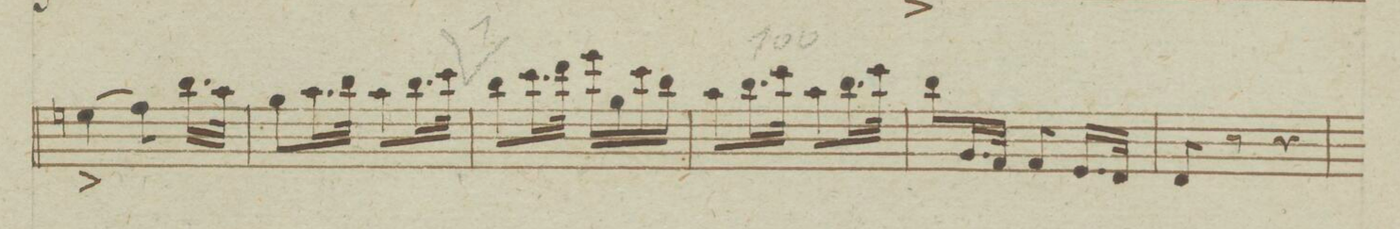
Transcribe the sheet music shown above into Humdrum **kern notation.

**kern	**dynam
*I"Violino Primo	*
*clefG2	*
*k[b-e-]	*
*M2/4	*
(4een^<\	.
8ff\)	.
16.bb-\LL	.
32aa\JJk	.
=95	=95
8gg\L	.
16.aa\L	.
32bb-\JJk	.
8aa\L	.
16.bb-\L	.
32ccc\JJk	.
=96	=96
8bb-\L	.
16.ccc\L	.
32ddd\JJk	.
16eee-\LL	.
16gg\	.
16ccc\	.
16bb-\JJ	.
=97	=97
8aa\L	.
16.bb-\L	.
32ccc\JJk	.
8aa\L	.
16.bb-\L	.
32ccc\JJk	.
=98	=98
8bb-\L	.
16.g/L	.
32f/JJk	.
8f/	.
16.e-/LL	.
32d/JJk	.
=99	=99
8d/	.
8r	.
4r	.
=100	=100
*-	*-
